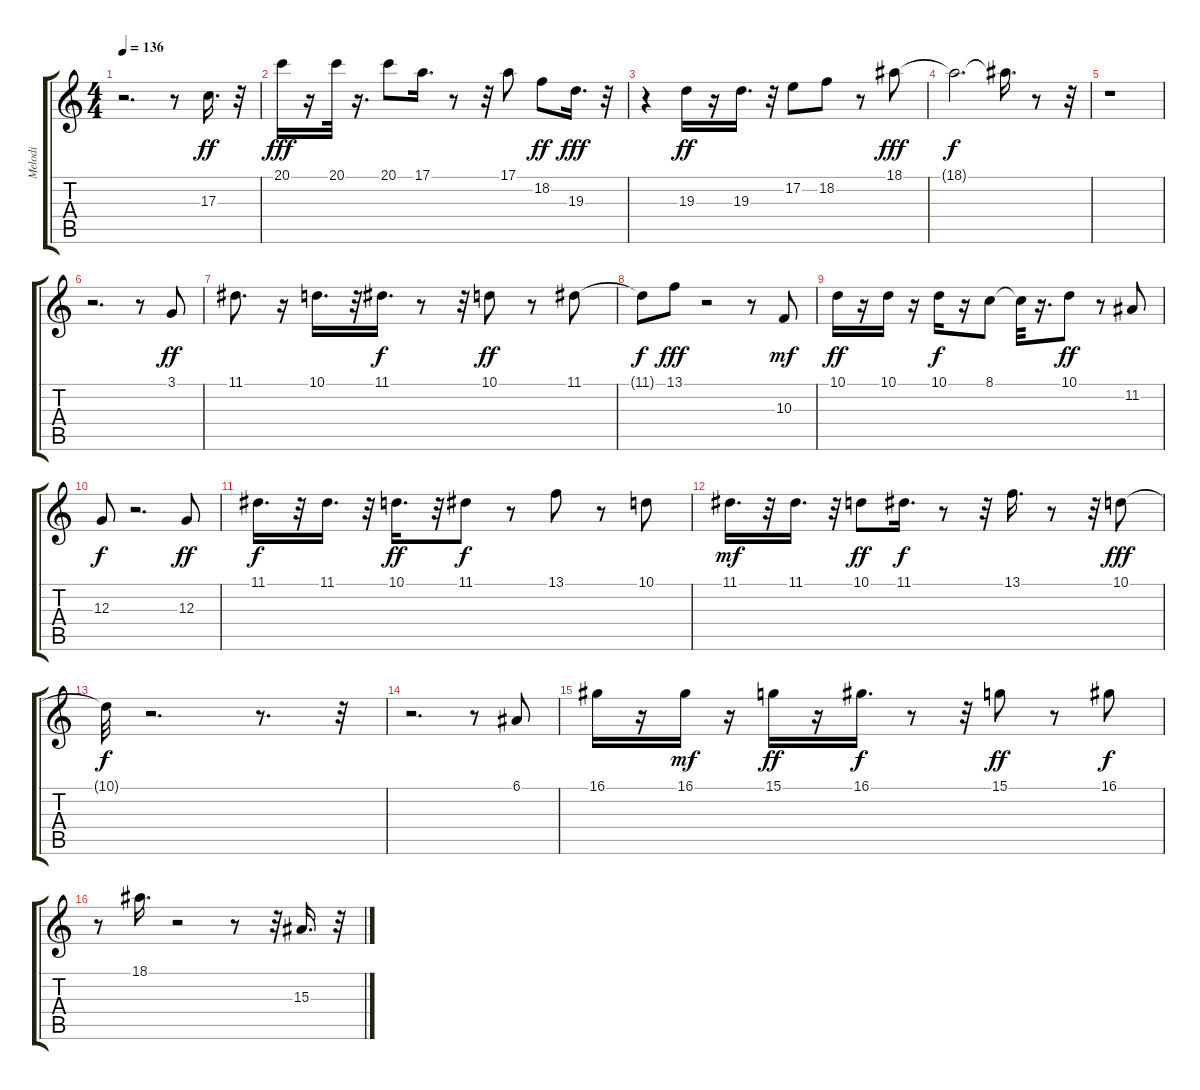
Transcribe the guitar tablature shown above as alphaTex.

\track ("Melodi" "Melodi") {instrument oboe}
\staff {score tabs}
\tuning (E4 B3 G3 D3 A2 E2) {hide}
\ts (4 4)
\tempo 136
\clef g2
\ks c
r.2{d dy ff} r.8 17.3.16{d} r.32 |
20.1.16{dy fff} r.16 20.1.32 r.16{d} 20.1.8 17.1.16{d} r.8 r.32 17.1.8 18.2.8{dy ff} 19.3.16{d dy fff} r.32 |
r.4 19.3.16{dy ff} r.16 19.3.16{d} r.32 17.2.8 18.2.8 r.8 18.1.8{dy fff} |
18.1{t}.2{d dy f} 18.1{t}.16{d} r.8 r.32 |
r.1 |
r.2{d} r.8 3.1.8{dy ff} |
11.1.8{d} r.16 10.1.16{d} r.32 11.1.16{d dy f} r.8 r.32 10.1.8{dy ff} r.8 11.1.8 |
11.1{t}.8{dy f} 13.1.8{dy fff} r.2 r.8 10.3.8{dy mf} |
10.1.16{dy ff} r.16 10.1.16 r.16 10.1.16{dy f} r.16 8.1.8 8.1{t}.32 r.16{d} 10.1.8{dy ff} r.8 11.2.8 |
12.3.8{dy f} r.2{d} 12.3.8{dy ff} |
11.1.16{d dy f} r.32 11.1.16{d} r.32 10.1.16{d dy ff} r.32 11.1.8{dy f} r.8 13.1.8 r.8 10.1.8 |
11.1.16{d dy mf} r.32 11.1.16{d} r.32 10.1.8{dy ff} 11.1.16{d dy f} r.8 r.32 13.1.16{d} r.8 r.32 10.1.8{dy fff} |
10.1{t}.32{dy f} r.2{d} r.8{d} r.32 |
r.2{d} r.8 6.1.8 |
16.1.16 r.16 16.1.16{dy mf} r.16 15.1.16{dy ff} r.16 16.1.16{d dy f} r.8 r.32 15.1.8{dy ff} r.8 16.1.8{dy f} |
r.8 18.1.16{d} r.2 r.8 r.32 15.3.16{d} r.32
